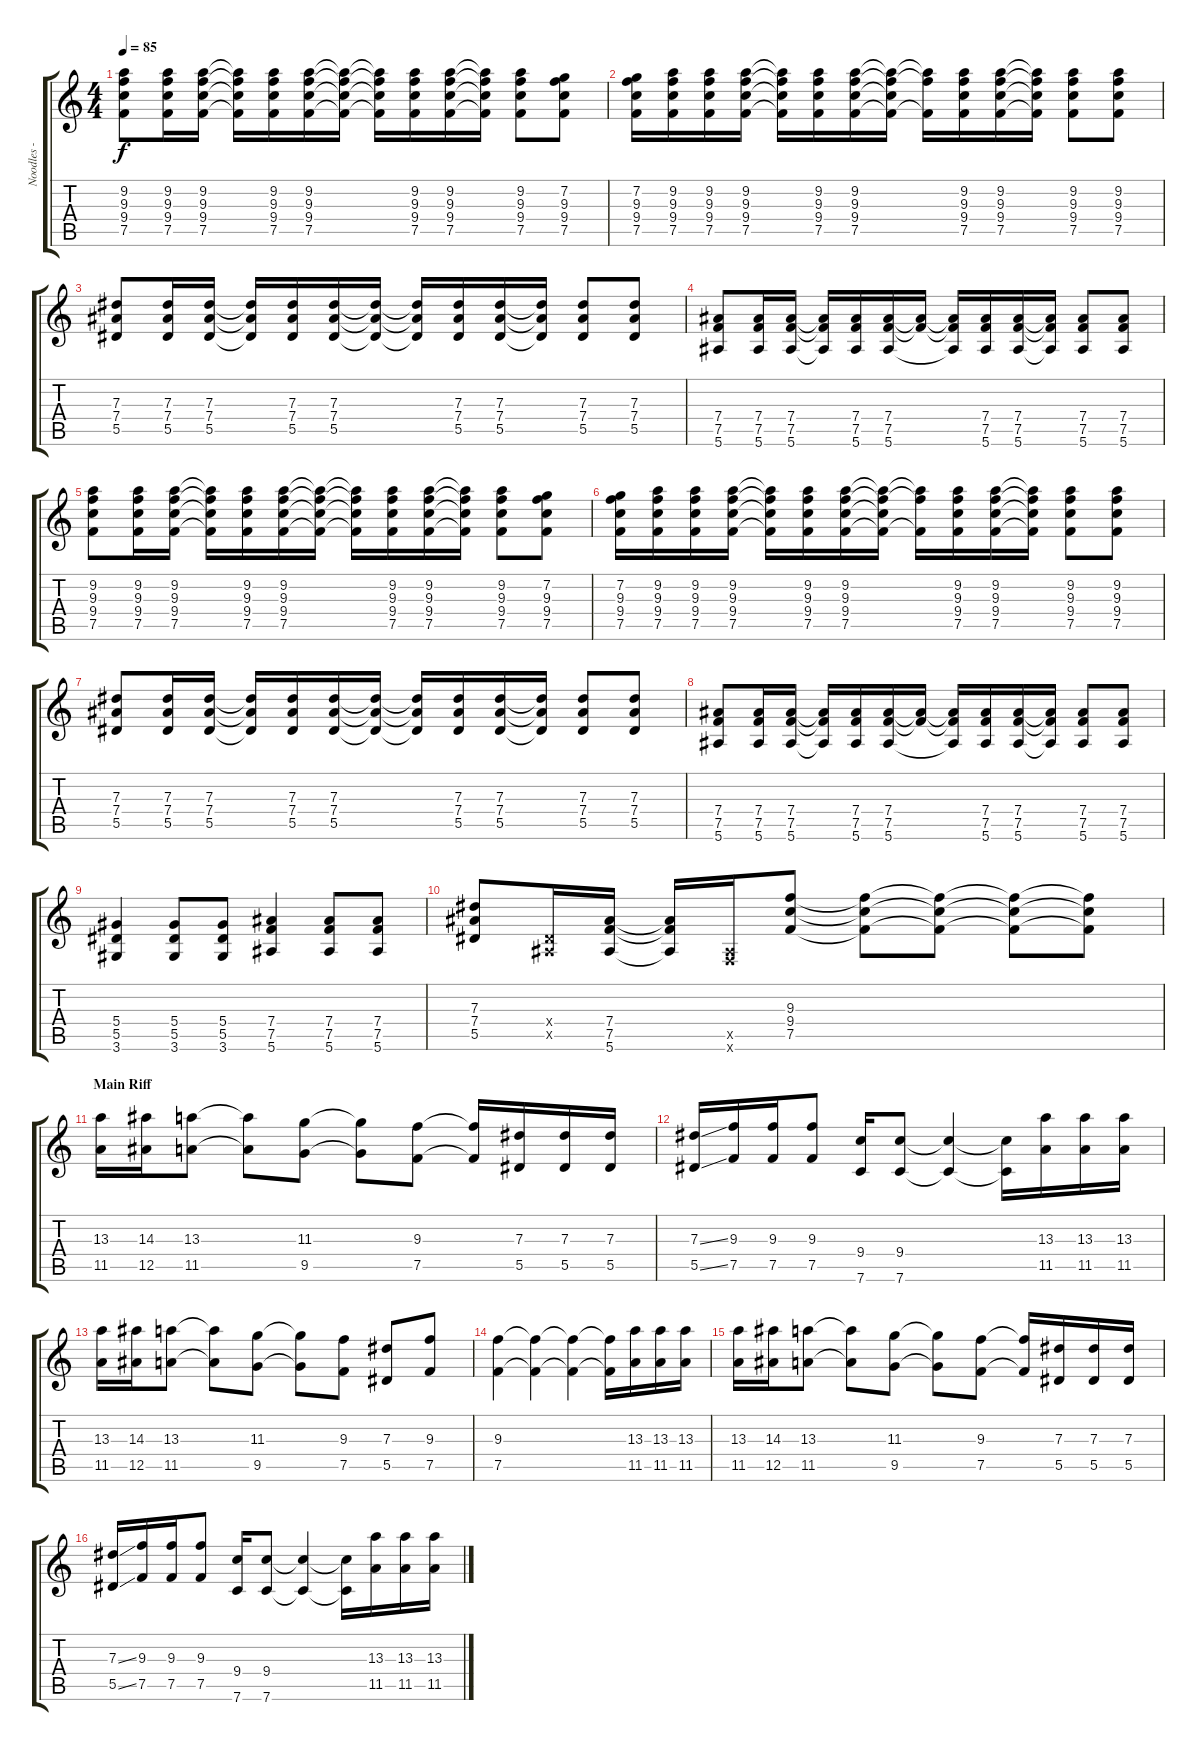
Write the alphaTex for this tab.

\track ("Noodles - Lead Guitar" "Noodles - ") {instrument distortionguitar}
\staff {score tabs}
\tuning (F4 C4 Ab3 Eb3 Bb2 F2) {hide}
\ts (4 4)
\tempo 85
\clef g2
\ks c
(9.2 9.3 9.4 7.5).8{dy f} (9.2 9.3 9.4 7.5).16 (9.2 9.3 9.4 7.5).16 (9.2{t} 9.3{t} 9.4{t} 7.5{t}).16 (9.2 9.3 9.4 7.5).16 (9.2 9.3 9.4 7.5).16 (9.2{t} 9.3{t} 9.4{t} 7.5{t}).16 (9.2{t} 9.3{t} 9.4{t} 7.5{t}).16 (9.2 9.3 9.4 7.5).16 (9.2 9.3 9.4 7.5).16 (9.2{t} 9.3{t} 9.4{t} 7.5{t}).16 (9.2 9.3 9.4 7.5).8 (7.2 9.3 9.4 7.5).8 |
(7.2 9.3 9.4 7.5).16 (9.2 9.3 9.4 7.5).16 (9.2 9.3 9.4 7.5).16 (9.2 9.3 9.4 7.5).16 (9.2{t} 9.3{t} 9.4{t} 7.5{t}).16 (9.2 9.3 9.4 7.5).16 (9.2 9.3 9.4 7.5).16 (9.2{t} 9.3{t} 9.4{t} 7.5{t}).16 (9.2{t} 9.3{t} 7.5{t}).16 (9.2 9.3 9.4 7.5).16 (9.2 9.3 9.4 7.5).16 (9.2{t} 9.3{t} 9.4{t} 7.5{t}).16 (9.2 9.3 9.4 7.5).8 (9.2 9.3 9.4 7.5).8 |
(7.3 7.4 5.5).8{instrument distortionguitar} (7.3 7.4 5.5).16 (7.3 7.4 5.5).16 (7.3{t} 7.4{t} 5.5{t}).16 (7.3 7.4 5.5).16 (7.3 7.4 5.5).16 (7.3{t} 7.4{t} 5.5{t}).16 (7.3{t} 7.4{t} 5.5{t}).16 (7.3 7.4 5.5).16 (7.3 7.4 5.5).16 (7.3{t} 7.4{t} 5.5{t}).16 (7.3 7.4 5.5).8 (7.3 7.4 5.5).8 |
(7.4 7.5 5.6).8{instrument distortionguitar} (7.4 7.5 5.6).16 (7.4 7.5 5.6).16 (7.4{t} 7.5{t} 5.6{t}).16 (7.4 7.5 5.6).16 (7.4 7.5 5.6).16 (7.4{t} 7.5{t}).16 (7.4{t} 7.5{t} 5.6{t}).16 (7.4 7.5 5.6).16 (7.4 7.5 5.6).16 (7.4{t} 7.5{t} 5.6{t}).16 (7.4 7.5 5.6).8 (7.4 7.5 5.6).8 |
(9.2 9.3 9.4 7.5).8 (9.2 9.3 9.4 7.5).16 (9.2 9.3 9.4 7.5).16 (9.2{t} 9.3{t} 9.4{t} 7.5{t}).16 (9.2 9.3 9.4 7.5).16 (9.2 9.3 9.4 7.5).16 (9.2{t} 9.3{t} 9.4{t} 7.5{t}).16 (9.2{t} 9.3{t} 9.4{t} 7.5{t}).16 (9.2 9.3 9.4 7.5).16 (9.2 9.3 9.4 7.5).16 (9.2{t} 9.3{t} 9.4{t} 7.5{t}).16 (9.2 9.3 9.4 7.5).8 (7.2 9.3 9.4 7.5).8 |
(7.2 9.3 9.4 7.5).16 (9.2 9.3 9.4 7.5).16 (9.2 9.3 9.4 7.5).16 (9.2 9.3 9.4 7.5).16 (9.2{t} 9.3{t} 9.4{t} 7.5{t}).16 (9.2 9.3 9.4 7.5).16 (9.2 9.3 9.4 7.5).16 (9.2{t} 9.3{t} 9.4{t} 7.5{t}).16 (9.2{t} 9.3{t} 7.5{t}).16 (9.2 9.3 9.4 7.5).16 (9.2 9.3 9.4 7.5).16 (9.2{t} 9.3{t} 9.4{t} 7.5{t}).16 (9.2 9.3 9.4 7.5).8 (9.2 9.3 9.4 7.5).8 |
(7.3 7.4 5.5).8{instrument distortionguitar} (7.3 7.4 5.5).16 (7.3 7.4 5.5).16 (7.3{t} 7.4{t} 5.5{t}).16 (7.3 7.4 5.5).16 (7.3 7.4 5.5).16 (7.3{t} 7.4{t} 5.5{t}).16 (7.3{t} 7.4{t} 5.5{t}).16 (7.3 7.4 5.5).16 (7.3 7.4 5.5).16 (7.3{t} 7.4{t} 5.5{t}).16 (7.3 7.4 5.5).8 (7.3 7.4 5.5).8 |
(7.4 7.5 5.6).8{instrument distortionguitar} (7.4 7.5 5.6).16 (7.4 7.5 5.6).16 (7.4{t} 7.5{t} 5.6{t}).16 (7.4 7.5 5.6).16 (7.4 7.5 5.6).16 (7.4{t} 7.5{t}).16 (7.4{t} 7.5{t} 5.6{t}).16 (7.4 7.5 5.6).16 (7.4 7.5 5.6).16 (7.4{t} 7.5{t} 5.6{t}).16 (7.4 7.5 5.6).8 (7.4 7.5 5.6).8 |
(5.4 5.5 3.6).4 (5.4 5.5 3.6).8 (5.4 5.5 3.6).8 (7.4 7.5 5.6).4 (7.4 7.5 5.6).8 (7.4 7.5 5.6).8 |
(7.3 7.4 5.5).8 (0.4{x} 0.5{x}).16 (7.4 7.5 5.6).16 (7.4{t} 7.5{t} 5.6{t}).16 (0.5{x} 0.6{x}).16 (9.3 9.4 7.5).8 (9.3{t} 9.4{t} 7.5{t}).8 (9.3{t} 9.4{t} 7.5{t}).8 (9.3{t} 9.4{t} 7.5{t}).8 (9.3{t} 9.4{t} 7.5{t}).8 |
\section ("" "Main Riff")
(13.3 11.5).16 (14.3 12.5).16 (13.3 11.5).8 (13.3{t} 11.5{t}).8 (11.3 9.5).8 (11.3{t} 9.5{t}).8 (9.3 7.5).8 (9.3{t} 7.5{t}).16 (7.3 5.5).16 (7.3 5.5).16 (7.3 5.5).16 |
(7.3{ss} 5.5{ss}).16 (9.3 7.5).16 (9.3 7.5).16 (9.3 7.5).8 (9.4 7.6).16 (9.4 7.6).8 (9.4{t} 7.6{t}).4 (9.4{t} 7.6{t}).16 (13.3 11.5).16 (13.3 11.5).16 (13.3 11.5).16 |
(13.3 11.5).16 (14.3 12.5).16 (13.3 11.5).8 (13.3{t} 11.5{t}).8 (11.3 9.5).8 (11.3{t} 9.5{t}).8 (9.3 7.5).8 (7.3 5.5).8 (9.3 7.5).8 |
(9.3 7.5).4 (9.3{t} 7.5{t}).4 (9.3{t} 7.5{t}).4 (9.3{t} 7.5{t}).16 (13.3 11.5).16 (13.3 11.5).16 (13.3 11.5).16 |
(13.3 11.5).16 (14.3 12.5).16 (13.3 11.5).8 (13.3{t} 11.5{t}).8 (11.3 9.5).8 (11.3{t} 9.5{t}).8 (9.3 7.5).8 (9.3{t} 7.5{t}).16 (7.3 5.5).16 (7.3 5.5).16 (7.3 5.5).16 |
(7.3{ss} 5.5{ss}).16 (9.3 7.5).16 (9.3 7.5).16 (9.3 7.5).8 (9.4 7.6).16 (9.4 7.6).8 (9.4{t} 7.6{t}).4 (9.4{t} 7.6{t}).16 (13.3 11.5).16 (13.3 11.5).16 (13.3 11.5).16
